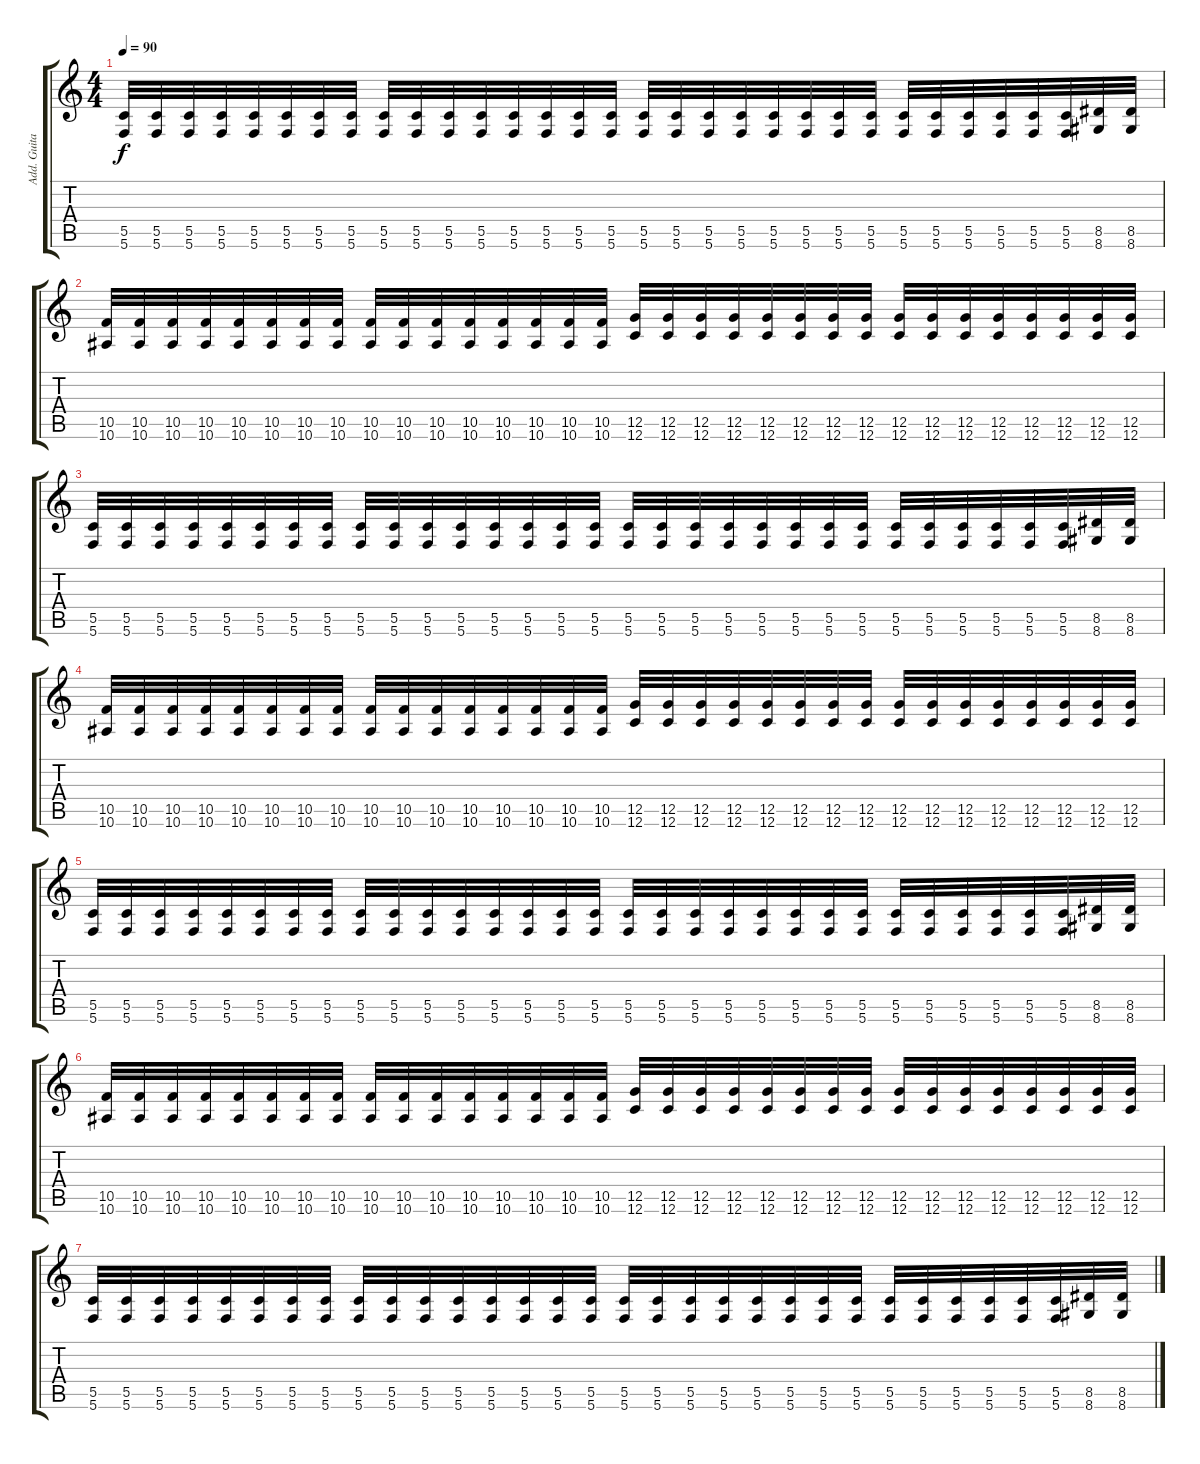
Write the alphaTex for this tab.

\track ("Add. Guitar" "Add. Guita") {instrument distortionguitar}
\staff {score tabs}
\tuning (D4 A3 F3 C3 G2 C2) {hide}
\ts (4 4)
\tempo 90
\clef g2
\ks c
(5.5 5.6).32{dy f} (5.5 5.6).32 (5.5 5.6).32 (5.5 5.6).32 (5.5 5.6).32 (5.5 5.6).32 (5.5 5.6).32 (5.5 5.6).32 (5.5 5.6).32 (5.5 5.6).32 (5.5 5.6).32 (5.5 5.6).32 (5.5 5.6).32 (5.5 5.6).32 (5.5 5.6).32 (5.5 5.6).32 (5.5 5.6).32 (5.5 5.6).32 (5.5 5.6).32 (5.5 5.6).32 (5.5 5.6).32 (5.5 5.6).32 (5.5 5.6).32 (5.5 5.6).32 (5.5 5.6).32 (5.5 5.6).32 (5.5 5.6).32 (5.5 5.6).32 (5.5 5.6).32 (5.5 5.6).32 (8.5 8.6).32 (8.5 8.6).32 |
(10.5 10.6).32 (10.5 10.6).32 (10.5 10.6).32 (10.5 10.6).32 (10.5 10.6).32 (10.5 10.6).32 (10.5 10.6).32 (10.5 10.6).32 (10.5 10.6).32 (10.5 10.6).32 (10.5 10.6).32 (10.5 10.6).32 (10.5 10.6).32 (10.5 10.6).32 (10.5 10.6).32 (10.5 10.6).32 (12.5 12.6).32 (12.5 12.6).32 (12.5 12.6).32 (12.5 12.6).32 (12.5 12.6).32 (12.5 12.6).32 (12.5 12.6).32 (12.5 12.6).32 (12.5 12.6).32 (12.5 12.6).32 (12.5 12.6).32 (12.5 12.6).32 (12.5 12.6).32 (12.5 12.6).32 (12.5 12.6).32 (12.5 12.6).32 |
(5.5 5.6).32 (5.5 5.6).32 (5.5 5.6).32 (5.5 5.6).32 (5.5 5.6).32 (5.5 5.6).32 (5.5 5.6).32 (5.5 5.6).32 (5.5 5.6).32 (5.5 5.6).32 (5.5 5.6).32 (5.5 5.6).32 (5.5 5.6).32 (5.5 5.6).32 (5.5 5.6).32 (5.5 5.6).32 (5.5 5.6).32 (5.5 5.6).32 (5.5 5.6).32 (5.5 5.6).32 (5.5 5.6).32 (5.5 5.6).32 (5.5 5.6).32 (5.5 5.6).32 (5.5 5.6).32 (5.5 5.6).32 (5.5 5.6).32 (5.5 5.6).32 (5.5 5.6).32 (5.5 5.6).32 (8.5 8.6).32 (8.5 8.6).32 |
(10.5 10.6).32 (10.5 10.6).32 (10.5 10.6).32 (10.5 10.6).32 (10.5 10.6).32 (10.5 10.6).32 (10.5 10.6).32 (10.5 10.6).32 (10.5 10.6).32 (10.5 10.6).32 (10.5 10.6).32 (10.5 10.6).32 (10.5 10.6).32 (10.5 10.6).32 (10.5 10.6).32 (10.5 10.6).32 (12.5 12.6).32 (12.5 12.6).32 (12.5 12.6).32 (12.5 12.6).32 (12.5 12.6).32 (12.5 12.6).32 (12.5 12.6).32 (12.5 12.6).32 (12.5 12.6).32 (12.5 12.6).32 (12.5 12.6).32 (12.5 12.6).32 (12.5 12.6).32 (12.5 12.6).32 (12.5 12.6).32 (12.5 12.6).32 |
(5.5 5.6).32 (5.5 5.6).32 (5.5 5.6).32 (5.5 5.6).32 (5.5 5.6).32 (5.5 5.6).32 (5.5 5.6).32 (5.5 5.6).32 (5.5 5.6).32 (5.5 5.6).32 (5.5 5.6).32 (5.5 5.6).32 (5.5 5.6).32 (5.5 5.6).32 (5.5 5.6).32 (5.5 5.6).32 (5.5 5.6).32 (5.5 5.6).32 (5.5 5.6).32 (5.5 5.6).32 (5.5 5.6).32 (5.5 5.6).32 (5.5 5.6).32 (5.5 5.6).32 (5.5 5.6).32 (5.5 5.6).32 (5.5 5.6).32 (5.5 5.6).32 (5.5 5.6).32 (5.5 5.6).32 (8.5 8.6).32 (8.5 8.6).32 |
(10.5 10.6).32 (10.5 10.6).32 (10.5 10.6).32 (10.5 10.6).32 (10.5 10.6).32 (10.5 10.6).32 (10.5 10.6).32 (10.5 10.6).32 (10.5 10.6).32 (10.5 10.6).32 (10.5 10.6).32 (10.5 10.6).32 (10.5 10.6).32 (10.5 10.6).32 (10.5 10.6).32 (10.5 10.6).32 (12.5 12.6).32 (12.5 12.6).32 (12.5 12.6).32 (12.5 12.6).32 (12.5 12.6).32 (12.5 12.6).32 (12.5 12.6).32 (12.5 12.6).32 (12.5 12.6).32 (12.5 12.6).32 (12.5 12.6).32 (12.5 12.6).32 (12.5 12.6).32 (12.5 12.6).32 (12.5 12.6).32 (12.5 12.6).32 |
(5.5 5.6).32 (5.5 5.6).32 (5.5 5.6).32 (5.5 5.6).32 (5.5 5.6).32 (5.5 5.6).32 (5.5 5.6).32 (5.5 5.6).32 (5.5 5.6).32 (5.5 5.6).32 (5.5 5.6).32 (5.5 5.6).32 (5.5 5.6).32 (5.5 5.6).32 (5.5 5.6).32 (5.5 5.6).32 (5.5 5.6).32 (5.5 5.6).32 (5.5 5.6).32 (5.5 5.6).32 (5.5 5.6).32 (5.5 5.6).32 (5.5 5.6).32 (5.5 5.6).32 (5.5 5.6).32 (5.5 5.6).32 (5.5 5.6).32 (5.5 5.6).32 (5.5 5.6).32 (5.5 5.6).32 (8.5 8.6).32 (8.5 8.6).32
